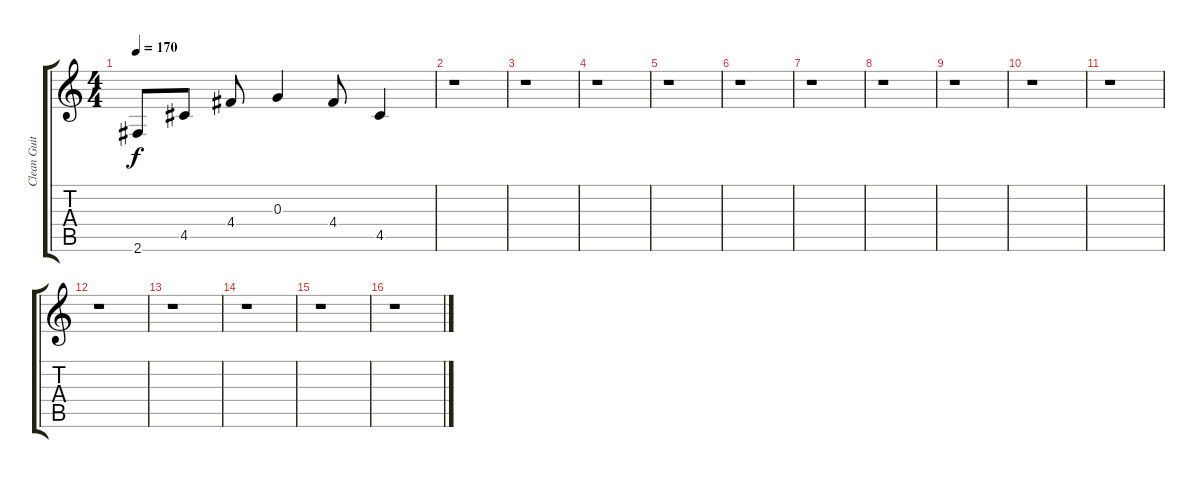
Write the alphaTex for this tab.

\track ("Clean Guitar" "Clean Guit") {instrument electricguitarclean}
\staff {score tabs}
\tuning (E4 B3 G3 D3 A2 E2) {hide}
\ts (4 4)
\tempo 170
\clef g2
\ks c
2.6.8{dy f} 4.5.8 4.4.8 0.3.4 4.4.8 4.5.4 |
r.1 |
r.1 |
r.1 |
r.1 |
r.1 |
r.1 |
r.1 |
r.1 |
r.1 |
r.1 |
r.1 |
r.1 |
r.1 |
r.1 |
r.1
